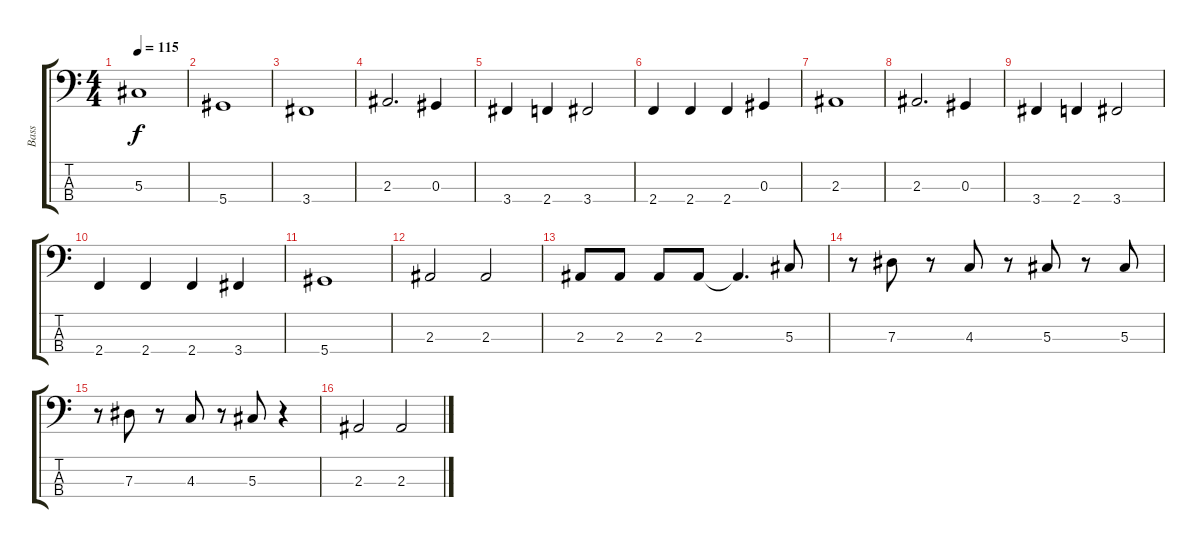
\track ("Bass" "Bass") {instrument electricbassfinger}
\staff {score tabs}
\tuning (Gb2 Db2 Ab1 Eb1) {hide}
\ts (4 4)
\tempo 115
\clef f4
\ks c
5.3.1{dy f} |
5.4.1 |
3.4.1 |
2.3.2{d} 0.3.4 |
3.4.4 2.4.4 3.4.2 |
2.4.4 2.4.4 2.4.4 0.3.4 |
2.3.1 |
2.3.2{d} 0.3.4 |
3.4.4 2.4.4 3.4.2 |
2.4.4 2.4.4 2.4.4 3.4.4 |
5.4.1 |
2.3.2 2.3.2 |
2.3.8 2.3.8 2.3.8 2.3.8 2.3{t}.4{d} 5.3.8 |
r.8 7.3.8 r.8 4.3.8 r.8 5.3.8 r.8 5.3.8 |
r.8 7.3.8 r.8 4.3.8 r.8 5.3.8 r.4 |
2.3.2 2.3.2
